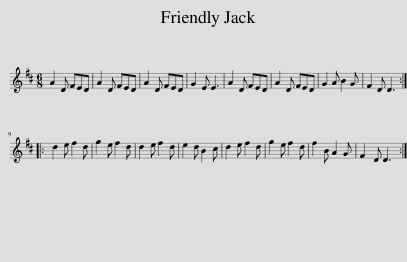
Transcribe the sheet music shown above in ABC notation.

X:1
L:1/8
M:6/8
I:linebreak $
K:D
V:1 treble
V:1
 A2 D FED | A2 D FED | A2 D FED | G2 E E3 | A2 D FED | %5
 A2 D FED | G2 A B2 G | F2 D D3 ::$ d2 e f2 d | g2 e f2 d | %10
 d2 e f2 d | e2 d B2 c | d2 e f2 d | g2 e f2 d | f2 B A2 G | %15
 F2 D D3 :| %16
